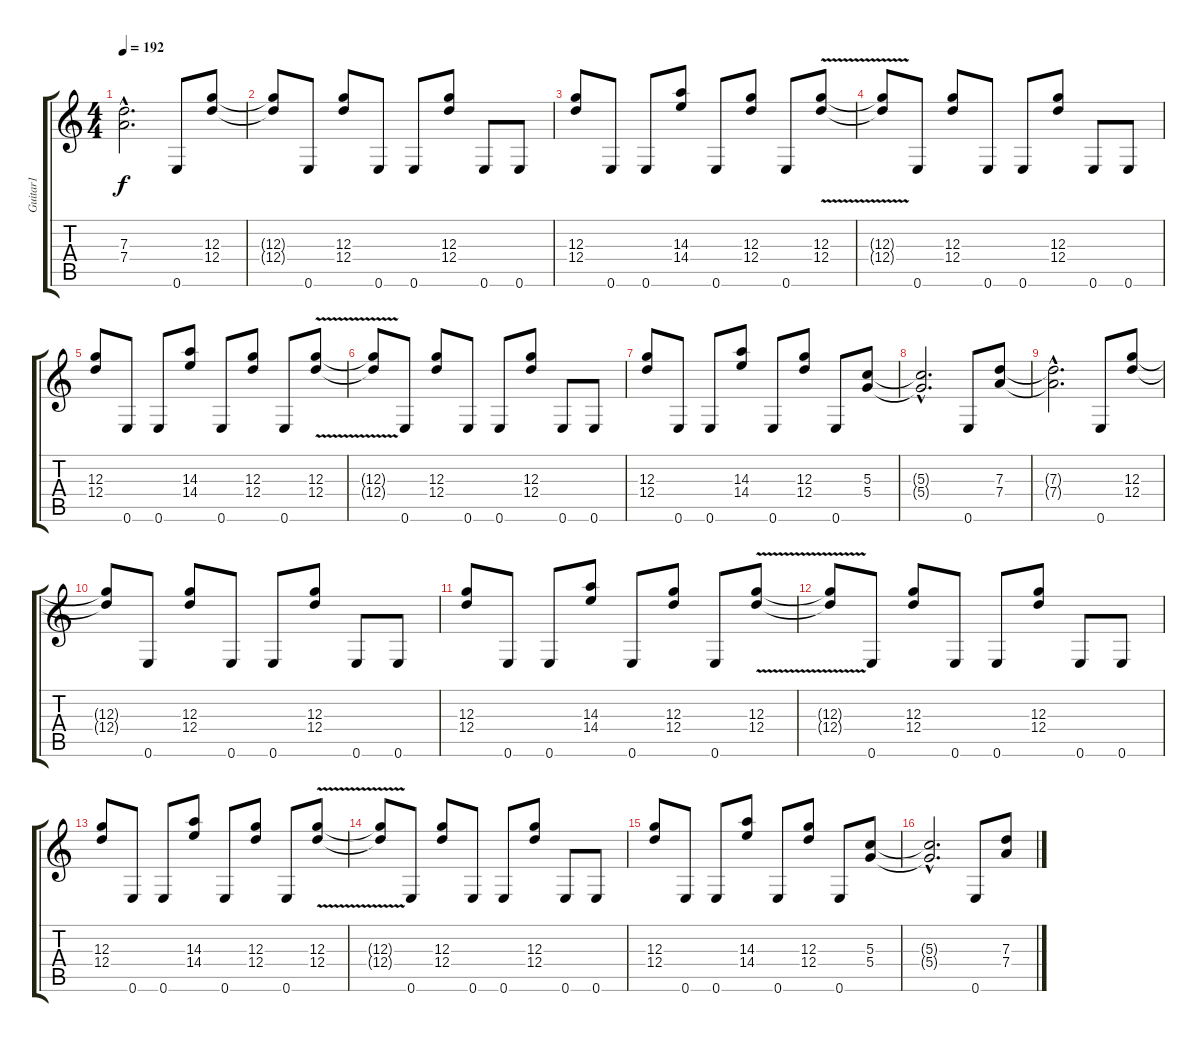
\track ("Guitar1" "Guitar1") {instrument distortionguitar}
\staff {score tabs}
\tuning (E4 B3 G3 D3 A2 E2) {hide}
\ts (4 4)
\tempo 192
\clef g2
\ks c
(7.3{hac t} 7.4{hac t}).2{d dy f} 0.6.8 (12.3 12.4).8 |
(12.3{t} 12.4{t}).8 0.6.8 (12.3 12.4).8 0.6.8 0.6.8 (12.3 12.4).8 0.6.8 0.6.8 |
(12.3 12.4).8 0.6.8 0.6.8 (14.3 14.4).8 0.6.8 (12.3 12.4).8 0.6.8 (12.3 12.4{v}).8 |
(12.3{t} 12.4{t}).8 0.6.8 (12.3 12.4).8 0.6.8 0.6.8 (12.3 12.4).8 0.6.8 0.6.8 |
(12.3 12.4).8 0.6.8 0.6.8 (14.3 14.4).8 0.6.8 (12.3 12.4).8 0.6.8 (12.3 12.4{v}).8 |
(12.3{t} 12.4{t}).8 0.6.8 (12.3 12.4).8 0.6.8 0.6.8 (12.3 12.4).8 0.6.8 0.6.8 |
(12.3 12.4).8 0.6.8 0.6.8 (14.3 14.4).8 0.6.8 (12.3 12.4).8 0.6.8 (5.3 5.4).8 |
(5.3{hac t} 5.4{hac t}).2{d} 0.6.8 (7.3 7.4).8 |
(7.3{hac t} 7.4{hac t}).2{d} 0.6.8 (12.3 12.4).8 |
(12.3{t} 12.4{t}).8 0.6.8 (12.3 12.4).8 0.6.8 0.6.8 (12.3 12.4).8 0.6.8 0.6.8 |
(12.3 12.4).8 0.6.8 0.6.8 (14.3 14.4).8 0.6.8 (12.3 12.4).8 0.6.8 (12.3 12.4{v}).8 |
(12.3{t} 12.4{t}).8 0.6.8 (12.3 12.4).8 0.6.8 0.6.8 (12.3 12.4).8 0.6.8 0.6.8 |
(12.3 12.4).8 0.6.8 0.6.8 (14.3 14.4).8 0.6.8 (12.3 12.4).8 0.6.8 (12.3 12.4{v}).8 |
(12.3{t} 12.4{t}).8 0.6.8 (12.3 12.4).8 0.6.8 0.6.8 (12.3 12.4).8 0.6.8 0.6.8 |
(12.3 12.4).8 0.6.8 0.6.8 (14.3 14.4).8 0.6.8 (12.3 12.4).8 0.6.8 (5.3 5.4).8 |
(5.3{hac t} 5.4{hac t}).2{d} 0.6.8 (7.3 7.4).8
